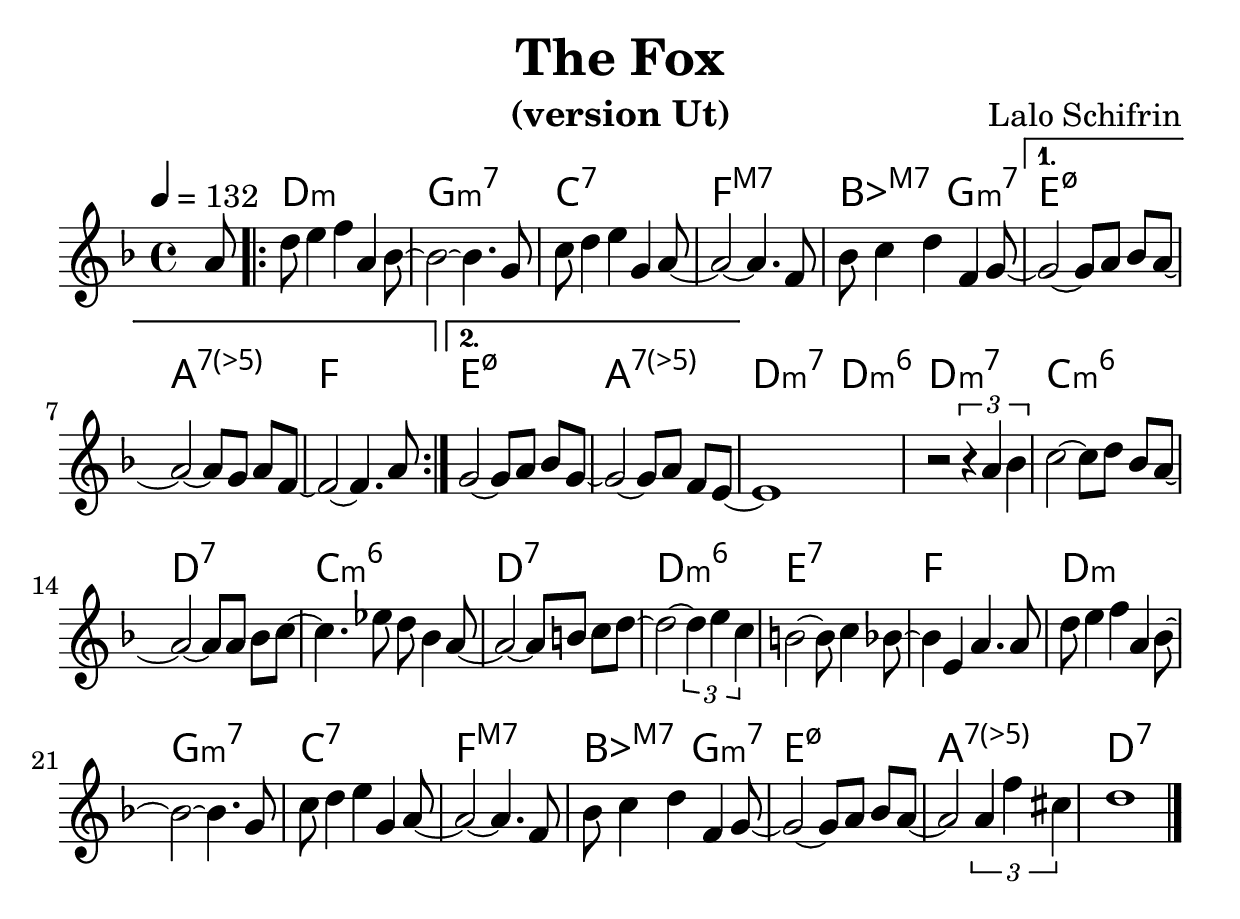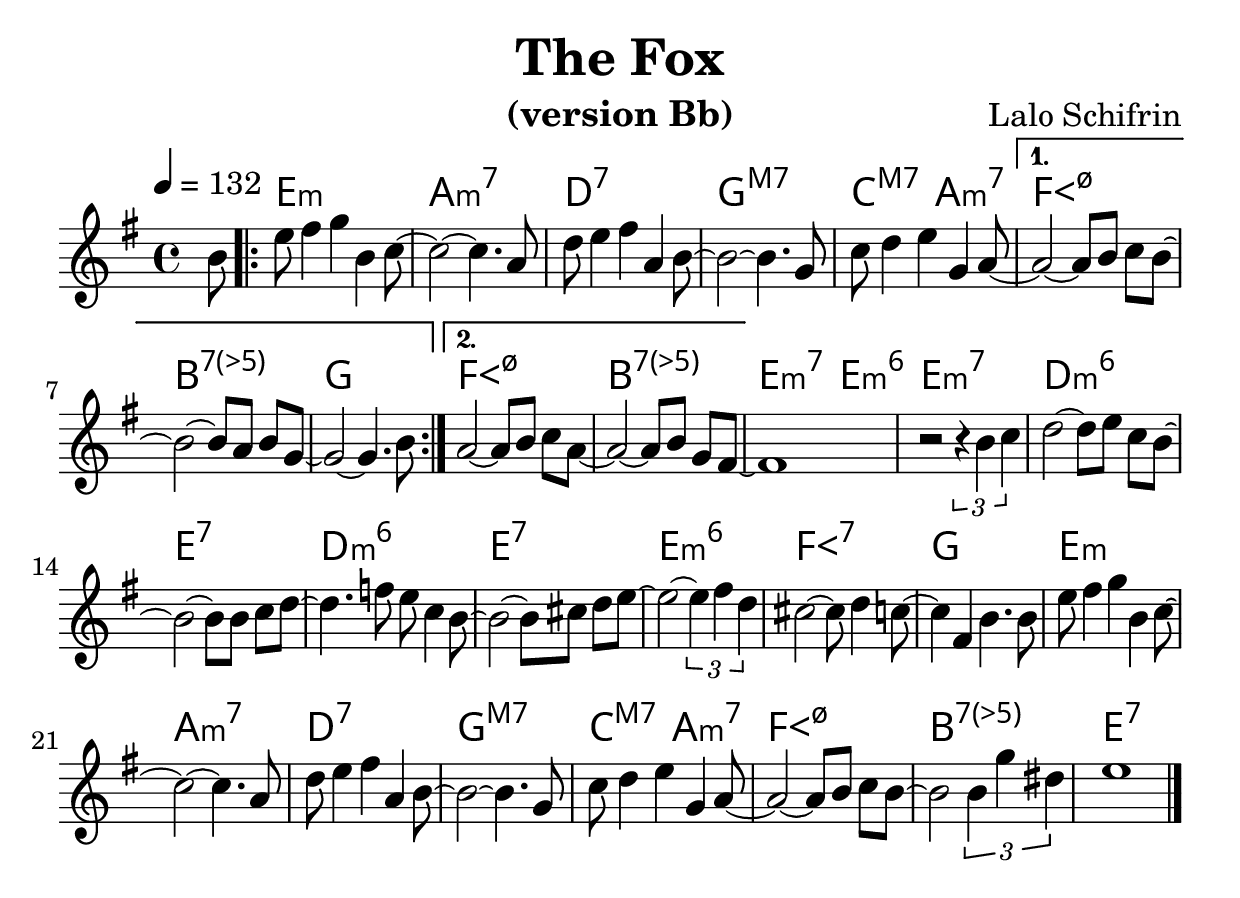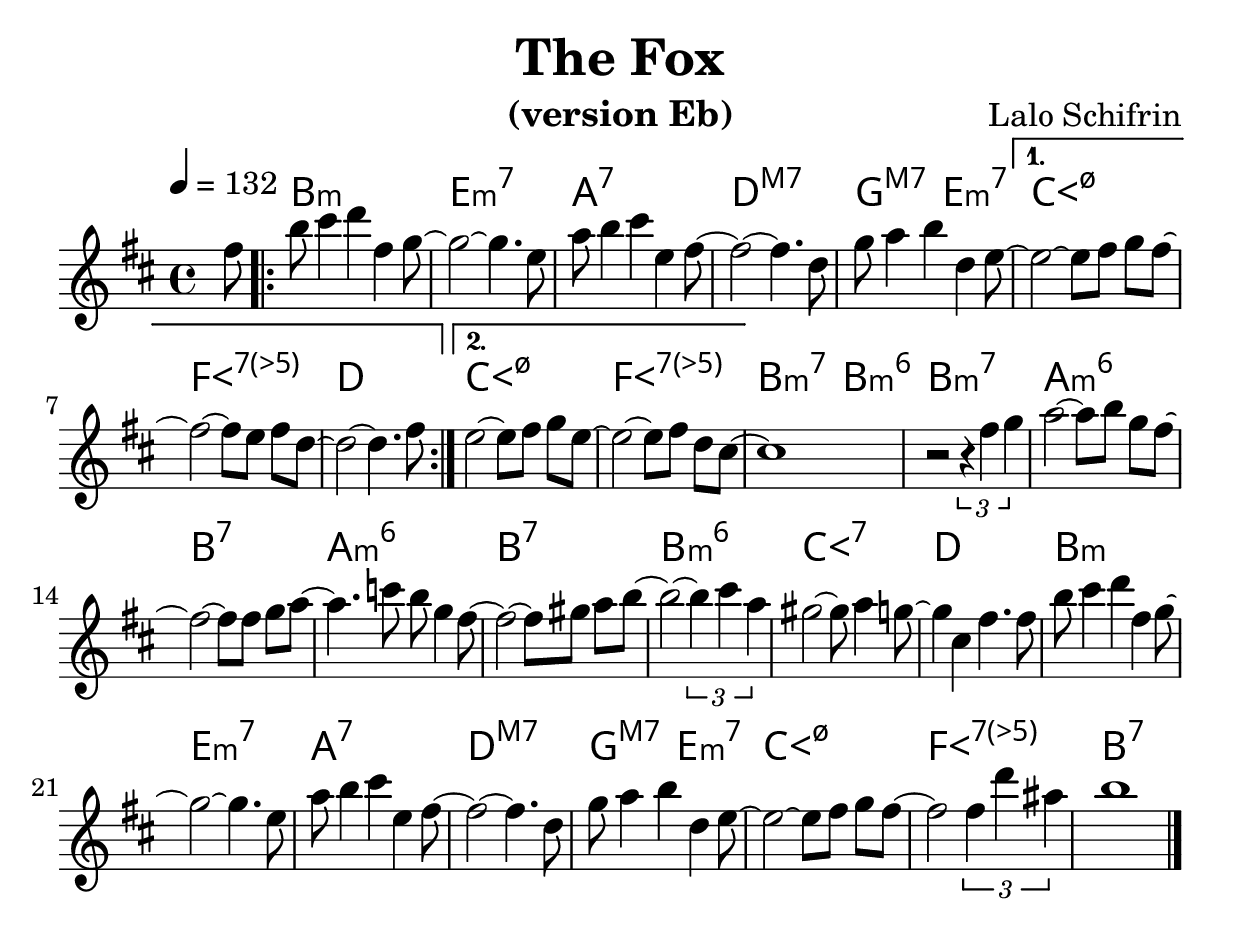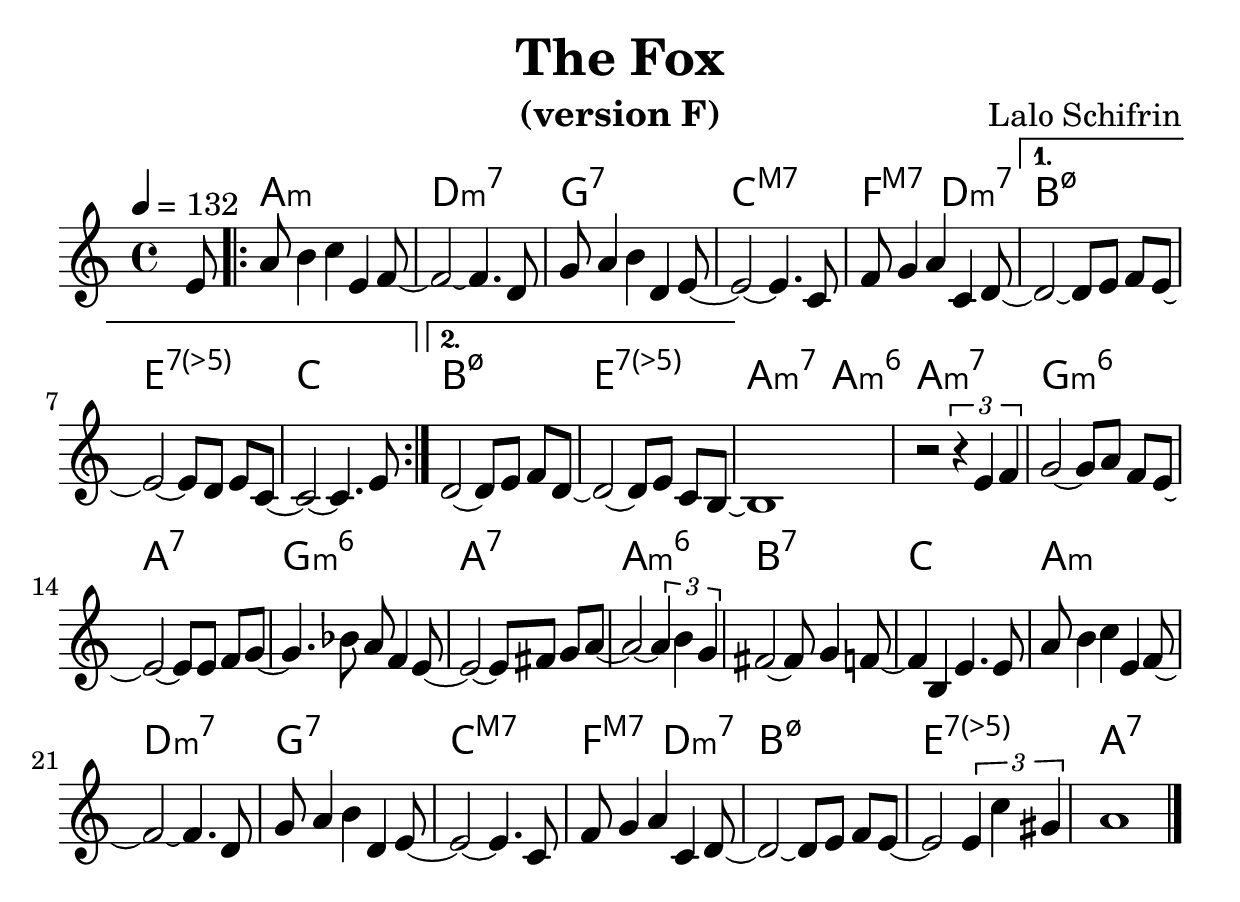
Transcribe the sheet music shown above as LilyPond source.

% Created on Mon Sep 20 15:23:38 CEST 2010
\version "2.22.0"

#(set-global-staff-size 28)
#(set-default-paper-size "a4")

\include "utils/AccordsJazzDefs.ly"

\paper { indent = 0\cm} 

\header {
	title = "The Fox" 
 	composer = "Lalo Schifrin"
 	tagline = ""

}


accords = \chords {
	\partial 8 s8
	\repeat volta 2 {
	d1:m g:m7 c:7 f:maj7 bes2:maj7 g:m7}
	\alternative {{e1:m7.5- a:7.5- f}{e1:m7.5- a:7.5-}}
	d2:m7 d:m6
	d1:m7 c:m6 d:7 c:m6
	d:7 d:m6 e:7 f 
	d1:m g:m7 c:7 f:maj7 bes2:maj7 g:m7
	e1:m7.5- a:7.5- d:7 
%	c1:m7.5+.9+ % un accord
%	es:m7 % un deuxième
}

staffViolon = \new Staff {
	\time 4/4
	\tempo 4 = 132 
	\set Staff.midiInstrument = "trumpet"
	\key f \major
	\clef treble
	\accidentalStyle modern-cautionary
	\relative c' { 	
 % Type notes here 
\compressEmptyMeasures
\set Timing.beamExceptions = #'()
\partial 8 a'8 
\repeat volta 2 {d e4 f a, bes8~ bes2~ bes4. g8
c d4 e g, a8~ a2~ a4. f8
bes c4 d f, g8~ 
}
\alternative {
	{g2~ g8 a bes a~ a2~ a8 g a f~ f2~ f4. a8}
	{g2~ g8 a bes g~ g2~ g8 a f e~}
}
e1
r2 \tuplet 3/2 {r4 a bes} c2~ c8 d bes a~ a2~ a8 a bes c~
c4. es8 d bes4 a8~ a2~ a8 b c d~ d2~ \tuplet 3/2 {d4 e c}
b2~ b8 c4 bes8~ bes4 e, a4. a8
d e4 f a, bes8~ bes2~ bes4. g8
c d4 e g, a8~ a2~ a4. f8
bes c4 d f, g8~ g2~ g8 a bes a~ a2 \tuplet 3/2{a4 f' cis} d1
\bar "|."
%c4^\markup{Essai} cis c cis
%\mark \markup {\musicglyph "scripts.coda" }
%c cis c c \break
%\mark \markup { \column % vspace avant solos si besoin
%  { " " 
%    " " 
%    " "
%  " "
%  " "}
% } 
% c c c c c c c c
	}
}


theme = \staffViolon

\include "utils/books.ly"
